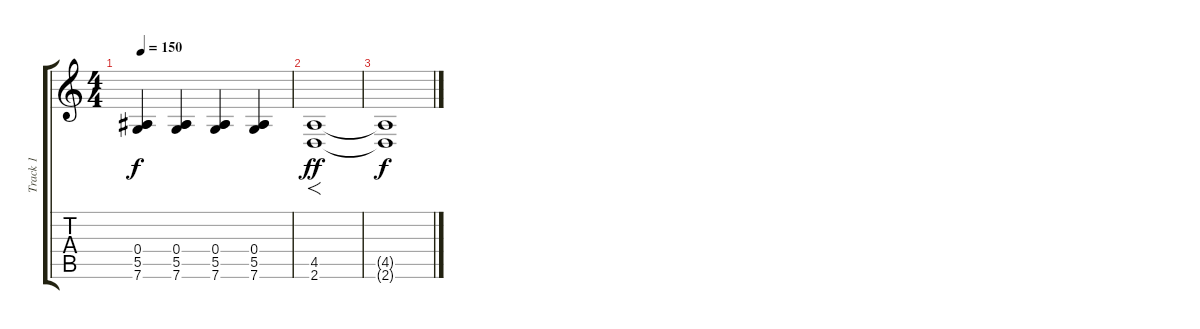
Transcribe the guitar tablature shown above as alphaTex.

\track ("Track 1" "Track 1") {instrument distortionguitar}
\staff {score tabs}
\tuning (C4 G3 Eb3 Bb2 F2 C2) {hide}
\ts (4 4)
\tempo 150
\clef g2
\ks c
(0.4 5.5 7.6).4{dy f} (0.4 5.5 7.6).4 (0.4 5.5 7.6).4 (0.4 5.5 7.6).4 |
(4.5 2.6).1{f dy ff} |
(4.5{t} 2.6{t}).1{dy f}
